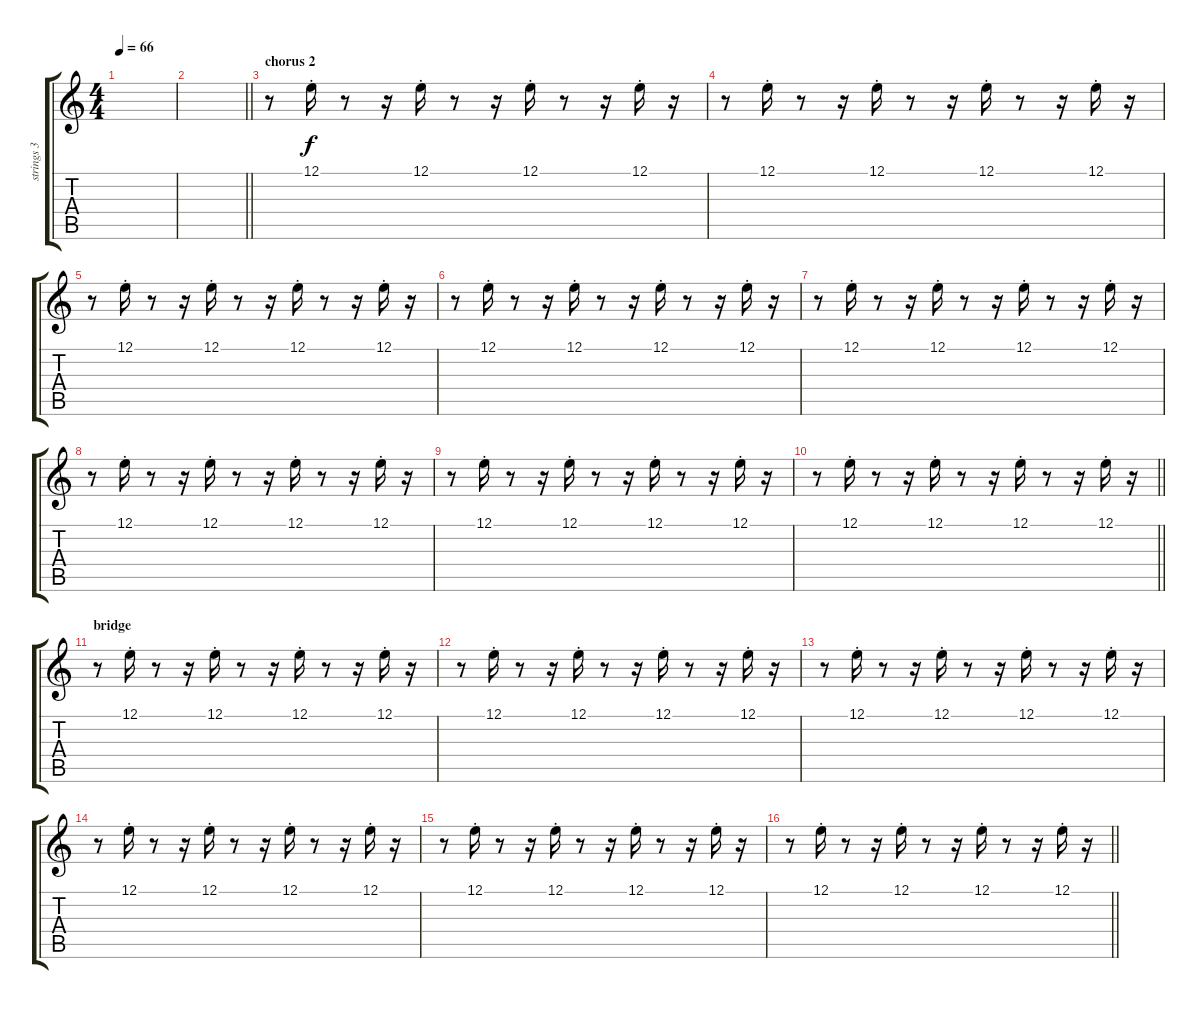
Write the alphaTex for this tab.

\track ("strings 3" "strings 3") {instrument tremolostrings}
\staff {score tabs}
\tuning (E4 B3 G3 D3 A2 E2) {hide}
\ts (4 4)
\tempo 66
\clef g2
\ks c
|
\barLineRight lightlight
|
\section ("" "chorus 2")
r.8 12.1{st}.16 r.8 r.16 12.1{st}.16 r.8 r.16 12.1{st}.16 r.8 r.16 12.1{st}.16 r.16 |
r.8 12.1{st}.16 r.8 r.16 12.1{st}.16 r.8 r.16 12.1{st}.16 r.8 r.16 12.1{st}.16 r.16 |
r.8 12.1{st}.16 r.8 r.16 12.1{st}.16 r.8 r.16 12.1{st}.16 r.8 r.16 12.1{st}.16 r.16 |
r.8 12.1{st}.16 r.8 r.16 12.1{st}.16 r.8 r.16 12.1{st}.16 r.8 r.16 12.1{st}.16 r.16 |
r.8 12.1{st}.16 r.8 r.16 12.1{st}.16 r.8 r.16 12.1{st}.16 r.8 r.16 12.1{st}.16 r.16 |
r.8 12.1{st}.16 r.8 r.16 12.1{st}.16 r.8 r.16 12.1{st}.16 r.8 r.16 12.1{st}.16 r.16 |
r.8 12.1{st}.16 r.8 r.16 12.1{st}.16 r.8 r.16 12.1{st}.16 r.8 r.16 12.1{st}.16 r.16 |
\barLineRight lightlight
r.8 12.1{st}.16 r.8 r.16 12.1{st}.16 r.8 r.16 12.1{st}.16 r.8 r.16 12.1{st}.16 r.16 |
\section ("" "bridge")
r.8 12.1{st}.16 r.8 r.16 12.1{st}.16 r.8 r.16 12.1{st}.16 r.8 r.16 12.1{st}.16 r.16 |
r.8 12.1{st}.16 r.8 r.16 12.1{st}.16 r.8 r.16 12.1{st}.16 r.8 r.16 12.1{st}.16 r.16 |
r.8 12.1{st}.16 r.8 r.16 12.1{st}.16 r.8 r.16 12.1{st}.16 r.8 r.16 12.1{st}.16 r.16 |
r.8 12.1{st}.16 r.8 r.16 12.1{st}.16 r.8 r.16 12.1{st}.16 r.8 r.16 12.1{st}.16 r.16 |
r.8 12.1{st}.16 r.8 r.16 12.1{st}.16 r.8 r.16 12.1{st}.16 r.8 r.16 12.1{st}.16 r.16 |
\barLineRight lightlight
r.8 12.1{st}.16 r.8 r.16 12.1{st}.16 r.8 r.16 12.1{st}.16 r.8 r.16 12.1{st}.16 r.16
